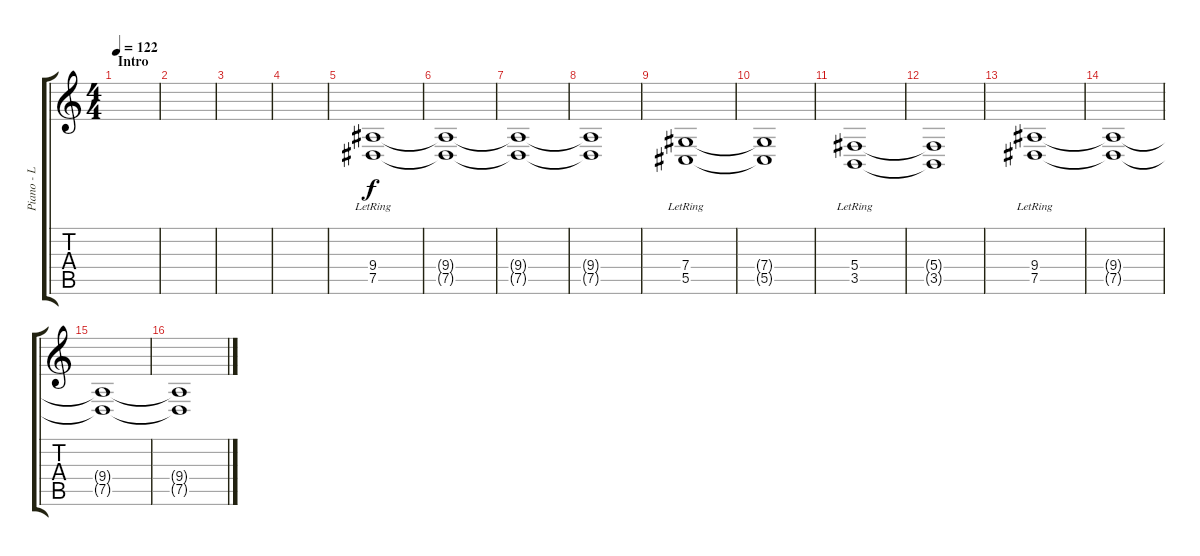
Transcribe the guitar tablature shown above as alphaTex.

\track ("Piano - L Hand" "Piano - L ") {instrument stringensemble1}
\staff {score tabs}
\tuning (Eb4 Bb3 Gb3 Db3 Ab2 Eb2) {hide}
\ts (4 4)
\section ("" "Intro")
\tempo 122
\clef g2
\ks c
|
|
|
|
(9.4{lr} 7.5{lr}).1 |
(9.4{t} 7.5{t}).1 |
(9.4{t} 7.5{t}).1 |
(9.4{t} 7.5{t}).1 |
(7.4{lr} 5.5{lr}).1 |
(7.4{t} 5.5{t}).1 |
(5.4{lr} 3.5{lr}).1 |
(5.4{t} 3.5{t}).1 |
(9.4{lr} 7.5{lr}).1 |
(9.4{t} 7.5{t}).1 |
(9.4{t} 7.5{t}).1 |
(9.4{t} 7.5{t}).1
